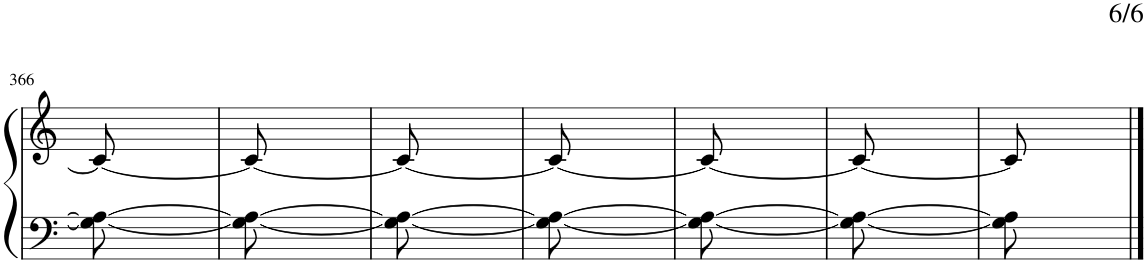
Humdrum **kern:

**kern	**kern
*part1	*part1
*staff2	*staff1
*I"ピアノ	*
!!LO:PB:g=z
*clefF4	*clefG2
*k[]	*k[]
*M1/8	*M1/8
=366	=366
8G\_ 8A\_	8c/_
=367	=367
8G\_ 8A\_	8c/_
=368	=368
8G\_ 8A\_	8c/_
=369	=369
8G\_ 8A\_	8c/_
=370	=370
8G\_ 8A\_	8c/_
=371	=371
8G\_ 8A\_	8c/_
=372	=372
8G\] 8A\]	8c/]
==	==
*-	*-
